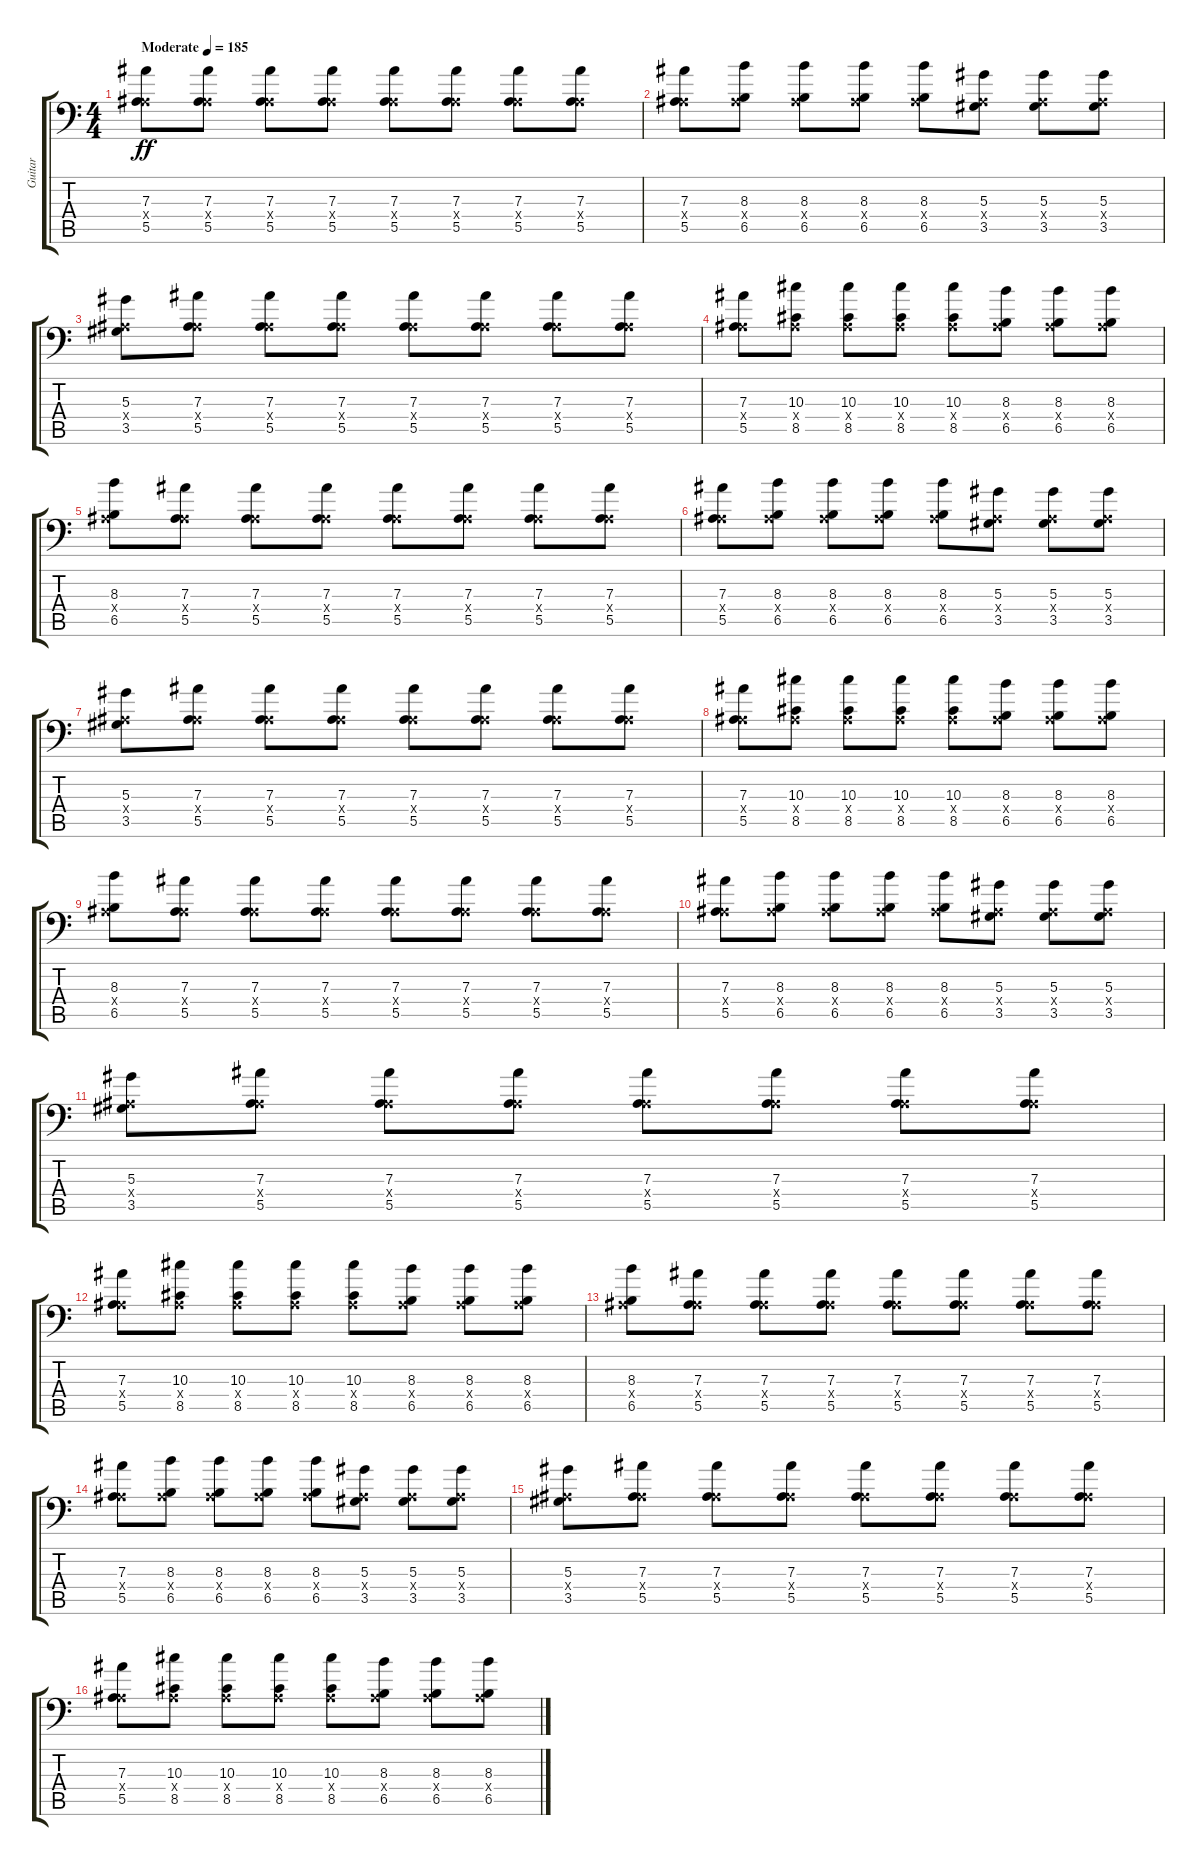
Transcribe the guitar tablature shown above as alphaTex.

\track ("Guitar" "Guitar") {instrument distortionguitar}
\staff {score tabs}
\tuning (C4 G3 Eb3 Bb2 F2 Bb1) {hide}
\ts (4 4)
\tempo (185 "Moderate")
\clef f4
\ks c
(7.3 0.4{x} 5.5).8{dy ff instrument distortionguitar} (7.3 0.4{x} 5.5).8 (7.3 0.4{x} 5.5).8 (7.3 0.4{x} 5.5).8 (7.3 0.4{x} 5.5).8 (7.3 0.4{x} 5.5).8 (7.3 0.4{x} 5.5).8 (7.3 0.4{x} 5.5).8 |
(7.3 0.4{x} 5.5).8 (8.3 0.4{x} 6.5).8 (8.3 0.4{x} 6.5).8 (8.3 0.4{x} 6.5).8 (8.3 0.4{x} 6.5).8 (5.3 0.4{x} 3.5).8 (5.3 0.4{x} 3.5).8 (5.3 0.4{x} 3.5).8 |
(5.3 0.4{x} 3.5).8 (7.3 0.4{x} 5.5).8 (7.3 0.4{x} 5.5).8 (7.3 0.4{x} 5.5).8 (7.3 0.4{x} 5.5).8 (7.3 0.4{x} 5.5).8 (7.3 0.4{x} 5.5).8 (7.3 0.4{x} 5.5).8 |
(7.3 0.4{x} 5.5).8 (10.3 0.4{x} 8.5).8 (10.3 0.4{x} 8.5).8 (10.3 0.4{x} 8.5).8 (10.3 0.4{x} 8.5).8 (8.3 0.4{x} 6.5).8 (8.3 0.4{x} 6.5).8 (8.3 0.4{x} 6.5).8 |
(8.3 0.4{x} 6.5).8 (7.3 0.4{x} 5.5).8 (7.3 0.4{x} 5.5).8 (7.3 0.4{x} 5.5).8 (7.3 0.4{x} 5.5).8 (7.3 0.4{x} 5.5).8 (7.3 0.4{x} 5.5).8 (7.3 0.4{x} 5.5).8 |
(7.3 0.4{x} 5.5).8 (8.3 0.4{x} 6.5).8 (8.3 0.4{x} 6.5).8 (8.3 0.4{x} 6.5).8 (8.3 0.4{x} 6.5).8 (5.3 0.4{x} 3.5).8 (5.3 0.4{x} 3.5).8 (5.3 0.4{x} 3.5).8 |
(5.3 0.4{x} 3.5).8 (7.3 0.4{x} 5.5).8 (7.3 0.4{x} 5.5).8 (7.3 0.4{x} 5.5).8 (7.3 0.4{x} 5.5).8 (7.3 0.4{x} 5.5).8 (7.3 0.4{x} 5.5).8 (7.3 0.4{x} 5.5).8 |
(7.3 0.4{x} 5.5).8 (10.3 0.4{x} 8.5).8 (10.3 0.4{x} 8.5).8 (10.3 0.4{x} 8.5).8 (10.3 0.4{x} 8.5).8 (8.3 0.4{x} 6.5).8 (8.3 0.4{x} 6.5).8 (8.3 0.4{x} 6.5).8 |
(8.3 0.4{x} 6.5).8 (7.3 0.4{x} 5.5).8 (7.3 0.4{x} 5.5).8 (7.3 0.4{x} 5.5).8 (7.3 0.4{x} 5.5).8 (7.3 0.4{x} 5.5).8 (7.3 0.4{x} 5.5).8 (7.3 0.4{x} 5.5).8 |
(7.3 0.4{x} 5.5).8 (8.3 0.4{x} 6.5).8 (8.3 0.4{x} 6.5).8 (8.3 0.4{x} 6.5).8 (8.3 0.4{x} 6.5).8 (5.3 0.4{x} 3.5).8 (5.3 0.4{x} 3.5).8 (5.3 0.4{x} 3.5).8 |
(5.3 0.4{x} 3.5).8 (7.3 0.4{x} 5.5).8 (7.3 0.4{x} 5.5).8 (7.3 0.4{x} 5.5).8 (7.3 0.4{x} 5.5).8 (7.3 0.4{x} 5.5).8 (7.3 0.4{x} 5.5).8 (7.3 0.4{x} 5.5).8 |
(7.3 0.4{x} 5.5).8 (10.3 0.4{x} 8.5).8 (10.3 0.4{x} 8.5).8 (10.3 0.4{x} 8.5).8 (10.3 0.4{x} 8.5).8 (8.3 0.4{x} 6.5).8 (8.3 0.4{x} 6.5).8 (8.3 0.4{x} 6.5).8 |
(8.3 0.4{x} 6.5).8 (7.3 0.4{x} 5.5).8 (7.3 0.4{x} 5.5).8 (7.3 0.4{x} 5.5).8 (7.3 0.4{x} 5.5).8 (7.3 0.4{x} 5.5).8 (7.3 0.4{x} 5.5).8 (7.3 0.4{x} 5.5).8 |
(7.3 0.4{x} 5.5).8 (8.3 0.4{x} 6.5).8 (8.3 0.4{x} 6.5).8 (8.3 0.4{x} 6.5).8 (8.3 0.4{x} 6.5).8 (5.3 0.4{x} 3.5).8 (5.3 0.4{x} 3.5).8 (5.3 0.4{x} 3.5).8 |
(5.3 0.4{x} 3.5).8 (7.3 0.4{x} 5.5).8 (7.3 0.4{x} 5.5).8 (7.3 0.4{x} 5.5).8 (7.3 0.4{x} 5.5).8 (7.3 0.4{x} 5.5).8 (7.3 0.4{x} 5.5).8 (7.3 0.4{x} 5.5).8 |
(7.3 0.4{x} 5.5).8 (10.3 0.4{x} 8.5).8 (10.3 0.4{x} 8.5).8 (10.3 0.4{x} 8.5).8 (10.3 0.4{x} 8.5).8 (8.3 0.4{x} 6.5).8 (8.3 0.4{x} 6.5).8 (8.3 0.4{x} 6.5).8
